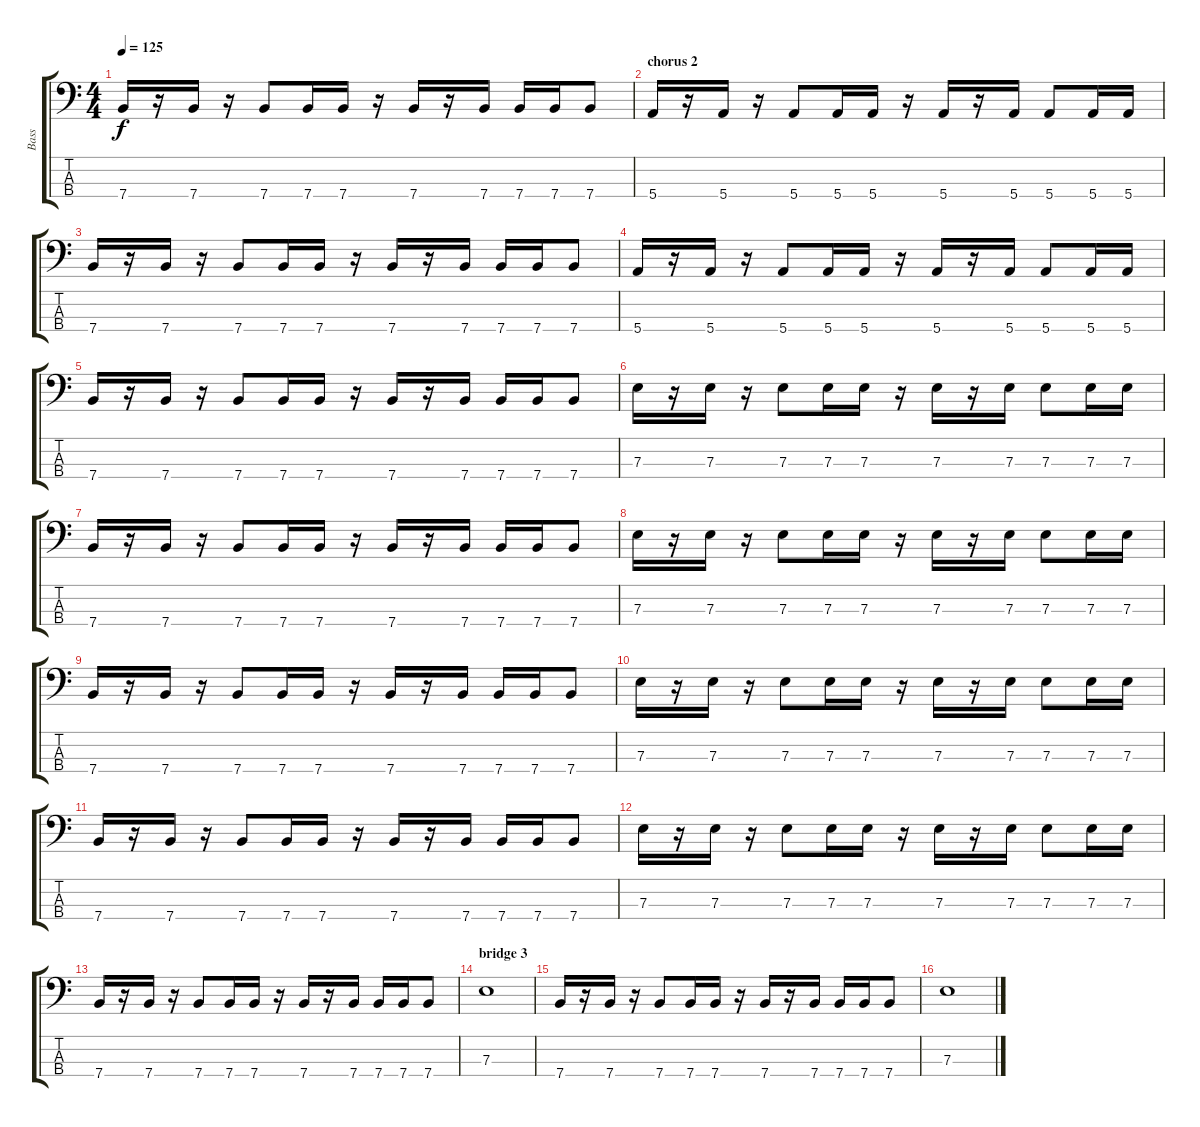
\track ("Bass" "Bass") {instrument electricbasspick}
\staff {score tabs}
\tuning (G2 D2 A1 E1) {hide}
\ts (4 4)
\tempo 125
\clef f4
\ks c
7.4.16{dy f} r.16 7.4.16 r.16 7.4.8 7.4.16 7.4.16 r.16 7.4.16 r.16 7.4.16 7.4.16 7.4.16 7.4.8 |
\section ("" "chorus 2")
5.4.16 r.16 5.4.16 r.16 5.4.8 5.4.16 5.4.16 r.16 5.4.16 r.16 5.4.16 5.4.8 5.4.16 5.4.16 |
7.4.16 r.16 7.4.16 r.16 7.4.8 7.4.16 7.4.16 r.16 7.4.16 r.16 7.4.16 7.4.16 7.4.16 7.4.8 |
5.4.16 r.16 5.4.16 r.16 5.4.8 5.4.16 5.4.16 r.16 5.4.16 r.16 5.4.16 5.4.8 5.4.16 5.4.16 |
7.4.16 r.16 7.4.16 r.16 7.4.8 7.4.16 7.4.16 r.16 7.4.16 r.16 7.4.16 7.4.16 7.4.16 7.4.8 |
7.3.16 r.16 7.3.16 r.16 7.3.8 7.3.16 7.3.16 r.16 7.3.16 r.16 7.3.16 7.3.8 7.3.16 7.3.16 |
7.4.16 r.16 7.4.16 r.16 7.4.8 7.4.16 7.4.16 r.16 7.4.16 r.16 7.4.16 7.4.16 7.4.16 7.4.8 |
7.3.16 r.16 7.3.16 r.16 7.3.8 7.3.16 7.3.16 r.16 7.3.16 r.16 7.3.16 7.3.8 7.3.16 7.3.16 |
7.4.16 r.16 7.4.16 r.16 7.4.8 7.4.16 7.4.16 r.16 7.4.16 r.16 7.4.16 7.4.16 7.4.16 7.4.8 |
7.3.16 r.16 7.3.16 r.16 7.3.8 7.3.16 7.3.16 r.16 7.3.16 r.16 7.3.16 7.3.8 7.3.16 7.3.16 |
7.4.16 r.16 7.4.16 r.16 7.4.8 7.4.16 7.4.16 r.16 7.4.16 r.16 7.4.16 7.4.16 7.4.16 7.4.8 |
7.3.16 r.16 7.3.16 r.16 7.3.8 7.3.16 7.3.16 r.16 7.3.16 r.16 7.3.16 7.3.8 7.3.16 7.3.16 |
7.4.16 r.16 7.4.16 r.16 7.4.8 7.4.16 7.4.16 r.16 7.4.16 r.16 7.4.16 7.4.16 7.4.16 7.4.8 |
\section ("" "bridge 3")
7.3.1 |
7.4.16 r.16 7.4.16 r.16 7.4.8 7.4.16 7.4.16 r.16 7.4.16 r.16 7.4.16 7.4.16 7.4.16 7.4.8 |
7.3.1
